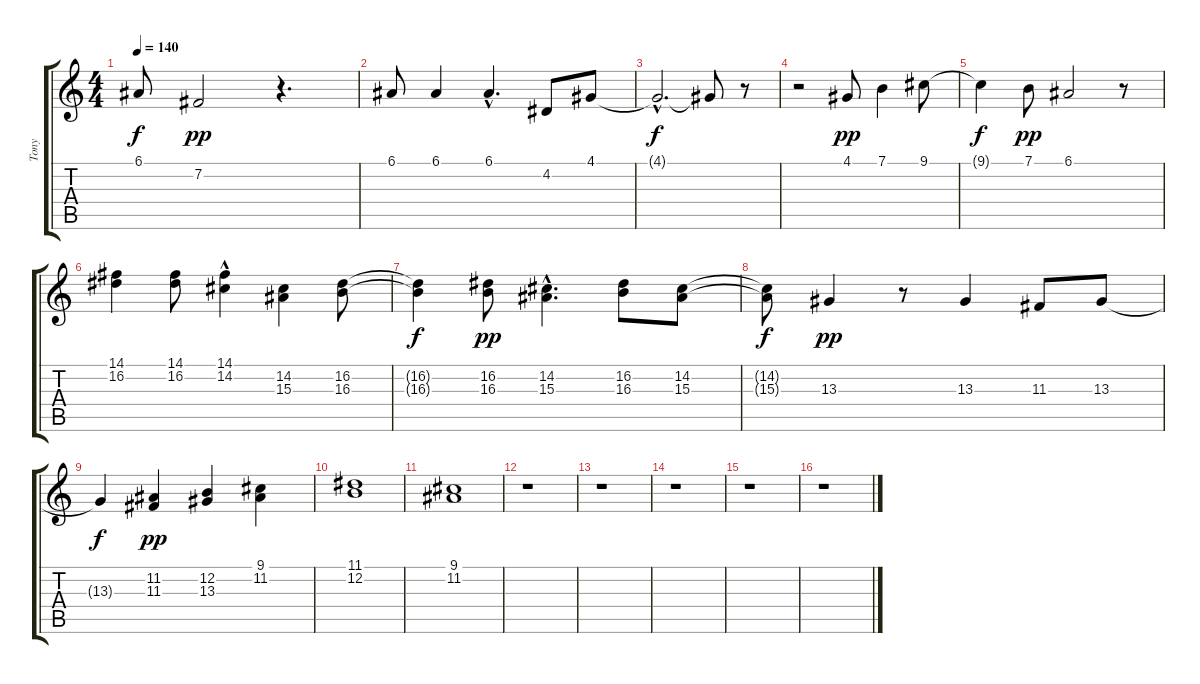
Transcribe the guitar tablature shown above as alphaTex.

\track ("Tony" "Tony") {instrument lead6voice}
\staff {score tabs}
\tuning (E4 B3 G3 D3 A2 E2) {hide}
\ts (4 4)
\tempo 140
\clef g2
\ks c
6.1{t}.8{dy f} 7.2.2{dy pp} r.4{d} |
6.1.8 6.1.4 6.1{hac}.4{d} 4.2.8 4.1.8 |
4.1{hac t}.2{d dy f} 4.1{t}.8 r.8 |
r.2 4.1.8{dy pp} 7.1.4 9.1.8 |
9.1{t}.4{dy f} 7.1.8{dy pp} 6.1.2 r.8 |
(14.1 16.2).4{volume 11 instrument lead6voice} (14.1 16.2).8 (14.1{hac} 14.2).4 (14.2 15.3).4 (16.2 16.3).8 |
(16.2{t} 16.3{t}).4{dy f} (16.2 16.3).8{dy pp} (14.2{hac} 15.3{hac}).4{d} (16.2 16.3).8 (14.2 15.3).8 |
(14.2{t} 15.3{t}).8{dy f} 13.3.4{dy pp} r.8 13.3.4 11.3.8 13.3.8 |
13.3{t}.4{dy f} (11.2 11.3).4{dy pp volume 11 instrument lead6voice} (12.2 13.3).4 (9.1 11.2).4 |
(11.1 12.2).1 |
(9.1 11.2).1 |
r.1 |
r.1 |
r.1 |
r.1 |
r.1
